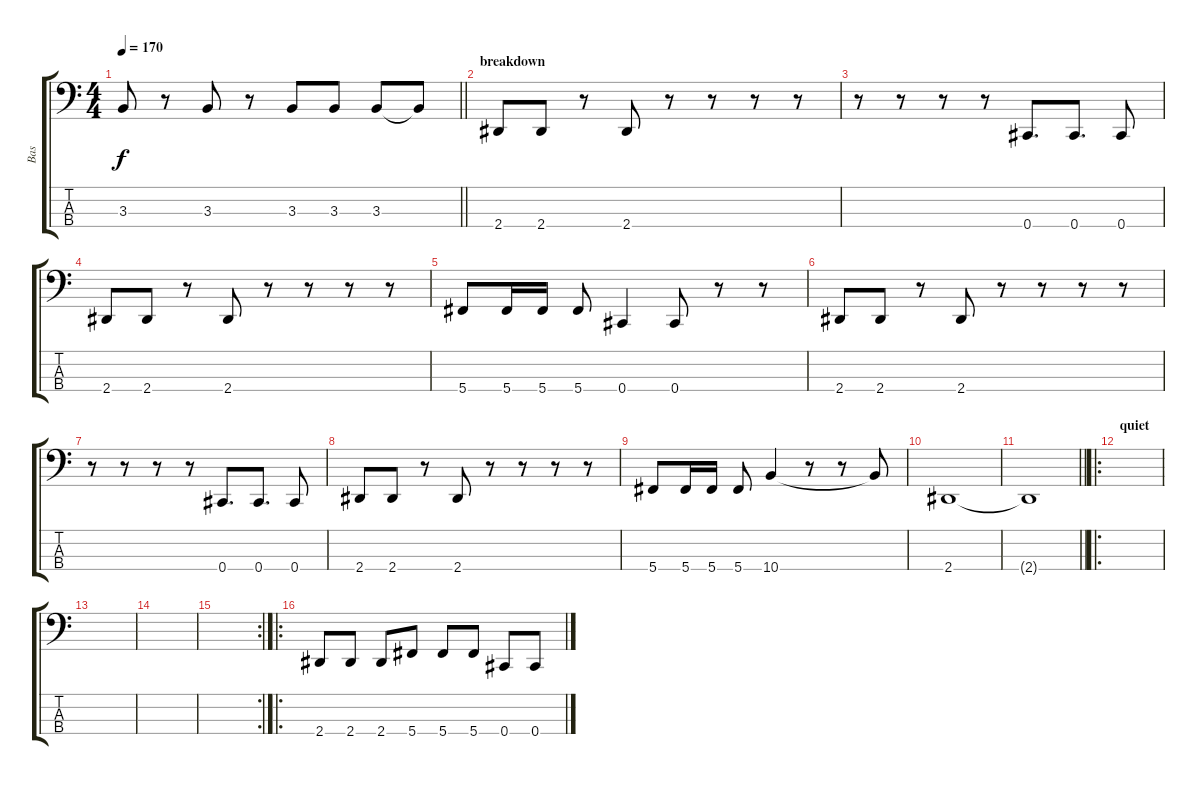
\track ("Bas" "Bas") {instrument electricbassfinger}
\staff {score tabs}
\tuning (Gb2 Db2 Ab1 Db1) {hide}
\ts (4 4)
\tempo 170
\clef f4
\barLineRight lightlight
\ks c
3.3.8{dy f} r.8 3.3.8 r.8 3.3.8 3.3.8 3.3.8 3.3{t}.8 |
\section ("" "breakdown")
2.4.8 2.4.8 r.8 2.4.8 r.8 r.8 r.8 r.8 |
r.8 r.8 r.8 r.8 0.4.8{d} 0.4.8{d} 0.4.8 |
2.4.8 2.4.8 r.8 2.4.8 r.8 r.8 r.8 r.8 |
5.4.8 5.4.16 5.4.16 5.4.8 0.4.4 0.4.8 r.8 r.8 |
2.4.8 2.4.8 r.8 2.4.8 r.8 r.8 r.8 r.8 |
r.8 r.8 r.8 r.8 0.4.8{d} 0.4.8{d} 0.4.8 |
2.4.8 2.4.8 r.8 2.4.8 r.8 r.8 r.8 r.8 |
5.4.8 5.4.16 5.4.16 5.4.8 10.4.4 r.8 r.8 10.4{t}.8 |
2.4.1 |
\barLineRight lightlight
2.4{t}.1 |
\ro
\section ("" "quiet")
|
|
|
\rc 2
|
\ro
2.4.8 2.4.8 2.4.8 5.4.8 5.4.8 5.4.8 0.4.8 0.4.8
